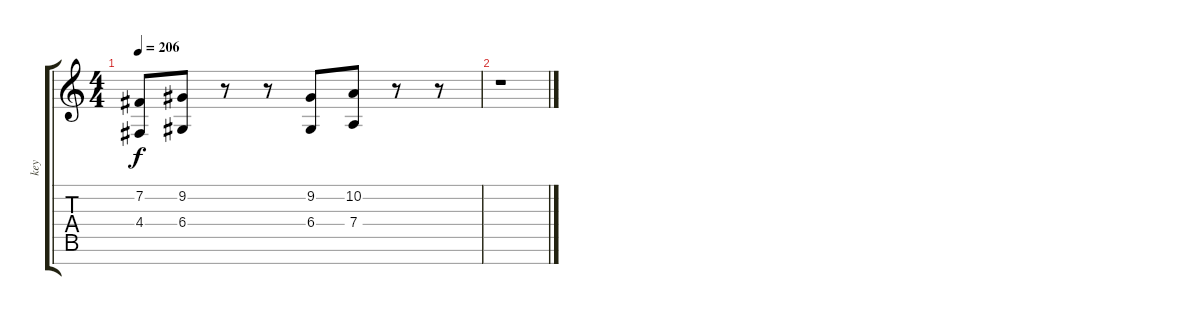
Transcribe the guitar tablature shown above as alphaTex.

\track ("key" "key") {instrument lead2sawtooth}
\staff {score tabs}
\tuning (E4 B3 G3 D3 A2 E2 B1) {hide}
\ts (4 4)
\tempo 206
\clef g2
\ks c
(7.2 4.4).8{dy f instrument stringensemble1} (9.2 6.4).8 r.8 r.8 (9.2 6.4).8 (10.2 7.4).8 r.8 r.8 |
r.1
